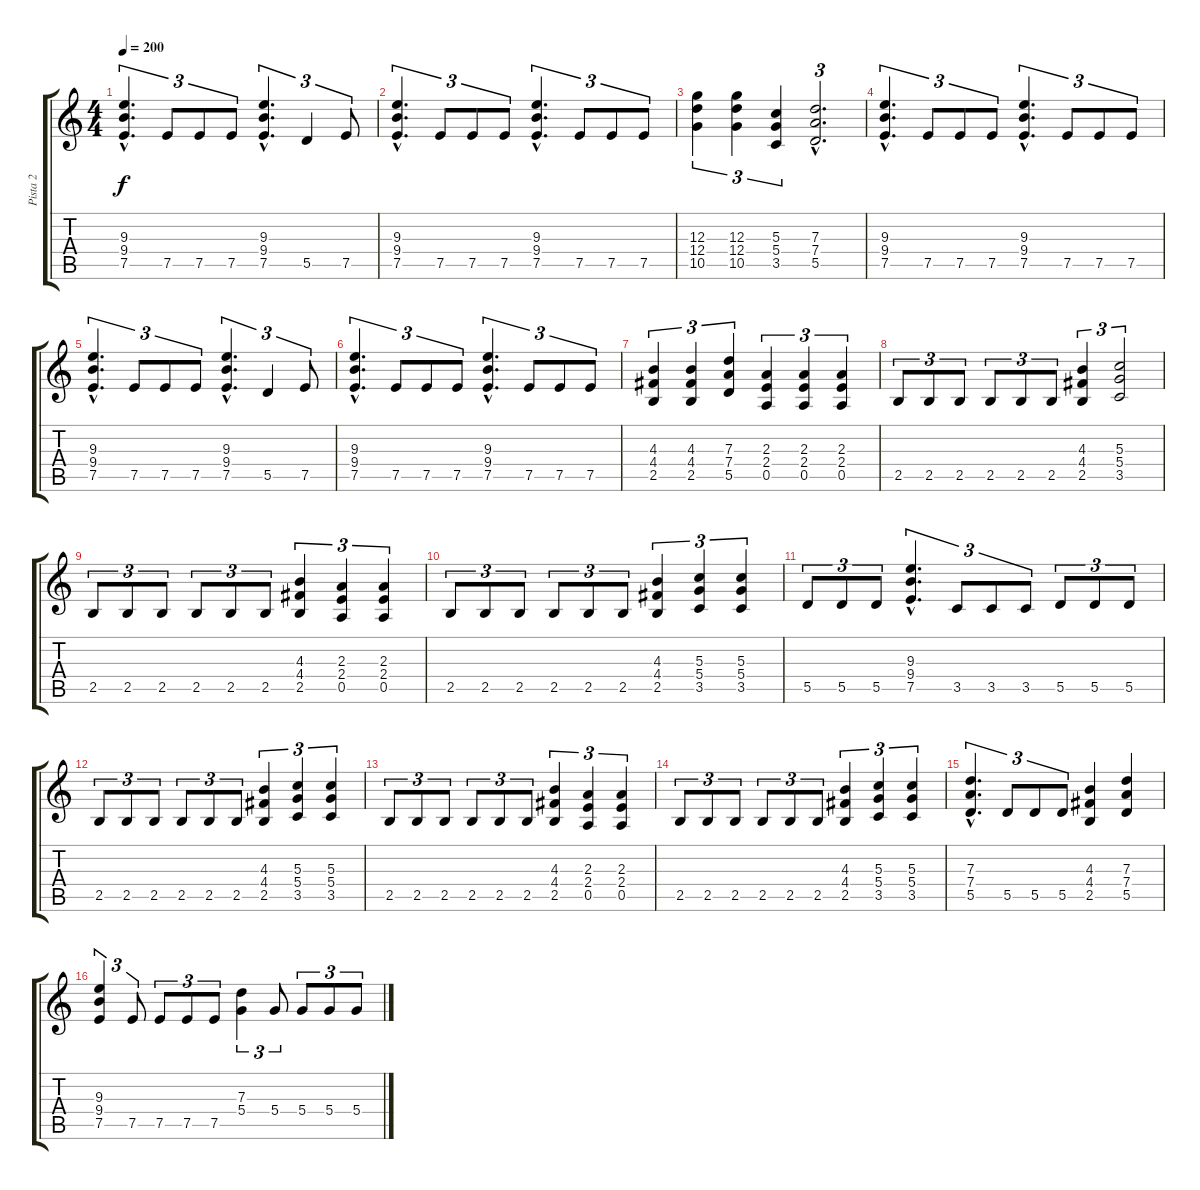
\track ("Pista 2" "Pista 2") {instrument distortionguitar}
\staff {score tabs}
\tuning (E4 B3 G3 D3 A2 E2) {hide}
\ts (4 4)
\tempo 200
\clef g2
\ks c
(9.3{hac} 9.4{hac} 7.5{hac}).4{d tu (3 2) dy f} 7.5.8{tu (3 2)} 7.5.8{tu (3 2)} 7.5.8{tu (3 2)} (9.3{hac} 9.4{hac} 7.5{hac}).4{d tu (3 2)} 5.5.4{tu (3 2)} 7.5.8{tu (3 2)} |
(9.3{hac} 9.4{hac} 7.5{hac}).4{d tu (3 2)} 7.5.8{tu (3 2)} 7.5.8{tu (3 2)} 7.5.8{tu (3 2)} (9.3{hac} 9.4{hac} 7.5{hac}).4{d tu (3 2)} 7.5.8{tu (3 2)} 7.5.8{tu (3 2)} 7.5.8{tu (3 2)} |
(12.3 12.4 10.5).4{tu (3 2)} (12.3 12.4 10.5).4{tu (3 2)} (5.3 5.4 3.5).4{tu (3 2)} (7.3{hac} 7.4{hac} 5.5{hac}).2{d tu (3 2)} |
(9.3{hac} 9.4{hac} 7.5{hac}).4{d tu (3 2)} 7.5.8{tu (3 2)} 7.5.8{tu (3 2)} 7.5.8{tu (3 2)} (9.3{hac} 9.4{hac} 7.5{hac}).4{d tu (3 2)} 7.5.8{tu (3 2)} 7.5.8{tu (3 2)} 7.5.8{tu (3 2)} |
(9.3{hac} 9.4{hac} 7.5{hac}).4{d tu (3 2)} 7.5.8{tu (3 2)} 7.5.8{tu (3 2)} 7.5.8{tu (3 2)} (9.3{hac} 9.4{hac} 7.5{hac}).4{d tu (3 2)} 5.5.4{tu (3 2)} 7.5.8{tu (3 2)} |
(9.3{hac} 9.4{hac} 7.5{hac}).4{d tu (3 2)} 7.5.8{tu (3 2)} 7.5.8{tu (3 2)} 7.5.8{tu (3 2)} (9.3{hac} 9.4{hac} 7.5{hac}).4{d tu (3 2)} 7.5.8{tu (3 2)} 7.5.8{tu (3 2)} 7.5.8{tu (3 2)} |
(4.3 4.4 2.5).4{tu (3 2)} (4.3 4.4 2.5).4{tu (3 2)} (7.3 7.4 5.5).4{tu (3 2)} (2.3 2.4 0.5).4{tu (3 2)} (2.3 2.4 0.5).4{tu (3 2)} (2.3 2.4 0.5).4{tu (3 2)} |
2.5.8{tu (3 2)} 2.5.8{tu (3 2)} 2.5.8{tu (3 2)} 2.5.8{tu (3 2)} 2.5.8{tu (3 2)} 2.5.8{tu (3 2)} (4.3 4.4 2.5).4{tu (3 2)} (5.3 5.4 3.5).2{tu (3 2)} |
2.5.8{tu (3 2)} 2.5.8{tu (3 2)} 2.5.8{tu (3 2)} 2.5.8{tu (3 2)} 2.5.8{tu (3 2)} 2.5.8{tu (3 2)} (4.3 4.4 2.5).4{tu (3 2)} (2.3 2.4 0.5).4{tu (3 2)} (2.3 2.4 0.5).4{tu (3 2)} |
2.5.8{tu (3 2)} 2.5.8{tu (3 2)} 2.5.8{tu (3 2)} 2.5.8{tu (3 2)} 2.5.8{tu (3 2)} 2.5.8{tu (3 2)} (4.3 4.4 2.5).4{tu (3 2)} (5.3 5.4 3.5).4{tu (3 2)} (5.3 5.4 3.5).4{tu (3 2)} |
5.5.8{tu (3 2)} 5.5.8{tu (3 2)} 5.5.8{tu (3 2)} (9.3{hac} 9.4{hac} 7.5{hac}).4{d tu (3 2)} 3.5.8{tu (3 2)} 3.5.8{tu (3 2)} 3.5.8{tu (3 2)} 5.5.8{tu (3 2)} 5.5.8{tu (3 2)} 5.5.8{tu (3 2)} |
2.5.8{tu (3 2)} 2.5.8{tu (3 2)} 2.5.8{tu (3 2)} 2.5.8{tu (3 2)} 2.5.8{tu (3 2)} 2.5.8{tu (3 2)} (4.3 4.4 2.5).4{tu (3 2)} (5.3 5.4 3.5).4{tu (3 2)} (5.3 5.4 3.5).4{tu (3 2)} |
2.5.8{tu (3 2)} 2.5.8{tu (3 2)} 2.5.8{tu (3 2)} 2.5.8{tu (3 2)} 2.5.8{tu (3 2)} 2.5.8{tu (3 2)} (4.3 4.4 2.5).4{tu (3 2)} (2.3 2.4 0.5).4{tu (3 2)} (2.3 2.4 0.5).4{tu (3 2)} |
2.5.8{tu (3 2)} 2.5.8{tu (3 2)} 2.5.8{tu (3 2)} 2.5.8{tu (3 2)} 2.5.8{tu (3 2)} 2.5.8{tu (3 2)} (4.3 4.4 2.5).4{tu (3 2)} (5.3 5.4 3.5).4{tu (3 2)} (5.3 5.4 3.5).4{tu (3 2)} |
(7.3{hac} 7.4{hac} 5.5{hac}).4{d tu (3 2)} 5.5.8{tu (3 2)} 5.5.8{tu (3 2)} 5.5.8{tu (3 2)} (4.3 4.4 2.5).4 (7.3 7.4 5.5).4 |
(9.3 9.4 7.5).4{tu (3 2)} 7.5.8{tu (3 2)} 7.5.8{tu (3 2)} 7.5.8{tu (3 2)} 7.5.8{tu (3 2)} (7.3 5.4).4{tu (3 2)} 5.4.8{tu (3 2)} 5.4.8{tu (3 2)} 5.4.8{tu (3 2)} 5.4.8{tu (3 2)}
